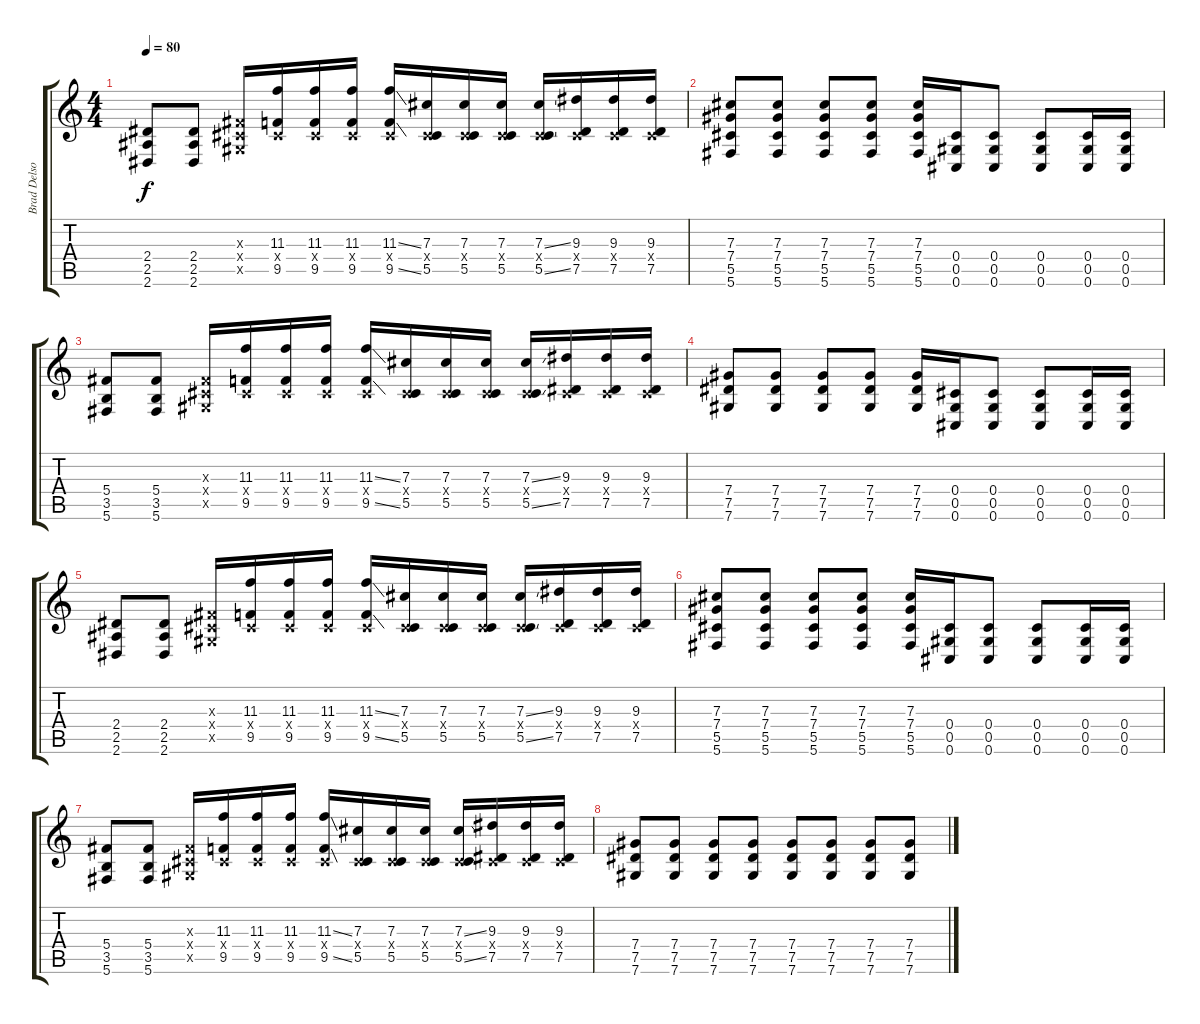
\track ("Brad Delson" "Brad Delso") {instrument distortionguitar}
\staff {score tabs}
\tuning (Eb4 Bb3 Gb3 Db3 Ab2 Db2) {hide}
\ts (4 4)
\tempo 80
\clef g2
\ks c
(2.4 2.5 2.6).8{dy f} (2.4 2.5 2.6).8 (0.3{x} 0.4{x} 0.5{x}).16 (11.3 0.4{x} 9.5).16 (11.3 0.4{x} 9.5).16 (11.3 0.4{x} 9.5).16 (11.3{ss} 0.4{x} 9.5{ss}).16 (7.3 0.4{x} 5.5).16 (7.3 0.4{x} 5.5).16 (7.3 0.4{x} 5.5).16 (7.3{ss} 0.4{x} 5.5{ss}).16 (9.3 0.4{x} 7.5).16 (9.3 0.4{x} 7.5).16 (9.3 0.4{x} 7.5).16 |
(7.3 7.4 5.5 5.6).8 (7.3 7.4 5.5 5.6).8 (7.3 7.4 5.5 5.6).8 (7.3 7.4 5.5 5.6).8 (7.3 7.4 5.5 5.6).16 (0.4 0.5 0.6).16 (0.4 0.5 0.6).8 (0.4 0.5 0.6).8 (0.4 0.5 0.6).16 (0.4 0.5 0.6).16 |
(5.4 3.5 5.6).8 (5.4 3.5 5.6).8 (0.3{x} 0.4{x} 0.5{x}).16 (11.3 0.4{x} 9.5).16 (11.3 0.4{x} 9.5).16 (11.3 0.4{x} 9.5).16 (11.3{ss} 0.4{x} 9.5{ss}).16 (7.3 0.4{x} 5.5).16 (7.3 0.4{x} 5.5).16 (7.3 0.4{x} 5.5).16 (7.3{ss} 0.4{x} 5.5{ss}).16 (9.3 0.4{x} 7.5).16 (9.3 0.4{x} 7.5).16 (9.3 0.4{x} 7.5).16 |
(7.4 7.5 7.6).8 (7.4 7.5 7.6).8 (7.4 7.5 7.6).8 (7.4 7.5 7.6).8 (7.4 7.5 7.6).16 (0.4 0.5 0.6).16 (0.4 0.5 0.6).8 (0.4 0.5 0.6).8 (0.4 0.5 0.6).16 (0.4 0.5 0.6).16 |
(2.4 2.5 2.6).8 (2.4 2.5 2.6).8 (0.3{x} 0.4{x} 0.5{x}).16 (11.3 0.4{x} 9.5).16 (11.3 0.4{x} 9.5).16 (11.3 0.4{x} 9.5).16 (11.3{ss} 0.4{x} 9.5{ss}).16 (7.3 0.4{x} 5.5).16 (7.3 0.4{x} 5.5).16 (7.3 0.4{x} 5.5).16 (7.3{ss} 0.4{x} 5.5{ss}).16 (9.3 0.4{x} 7.5).16 (9.3 0.4{x} 7.5).16 (9.3 0.4{x} 7.5).16 |
(7.3 7.4 5.5 5.6).8 (7.3 7.4 5.5 5.6).8 (7.3 7.4 5.5 5.6).8 (7.3 7.4 5.5 5.6).8 (7.3 7.4 5.5 5.6).16 (0.4 0.5 0.6).16 (0.4 0.5 0.6).8 (0.4 0.5 0.6).8 (0.4 0.5 0.6).16 (0.4 0.5 0.6).16 |
(5.4 3.5 5.6).8 (5.4 3.5 5.6).8 (0.3{x} 0.4{x} 0.5{x}).16 (11.3 0.4{x} 9.5).16 (11.3 0.4{x} 9.5).16 (11.3 0.4{x} 9.5).16 (11.3{ss} 0.4{x} 9.5{ss}).16 (7.3 0.4{x} 5.5).16 (7.3 0.4{x} 5.5).16 (7.3 0.4{x} 5.5).16 (7.3{ss} 0.4{x} 5.5{ss}).16 (9.3 0.4{x} 7.5).16 (9.3 0.4{x} 7.5).16 (9.3 0.4{x} 7.5).16 |
(7.4 7.5 7.6).8 (7.4 7.5 7.6).8 (7.4 7.5 7.6).8 (7.4 7.5 7.6).8 (7.4 7.5 7.6).8 (7.4 7.5 7.6).8 (7.4 7.5 7.6).8 (7.4 7.5 7.6).8
